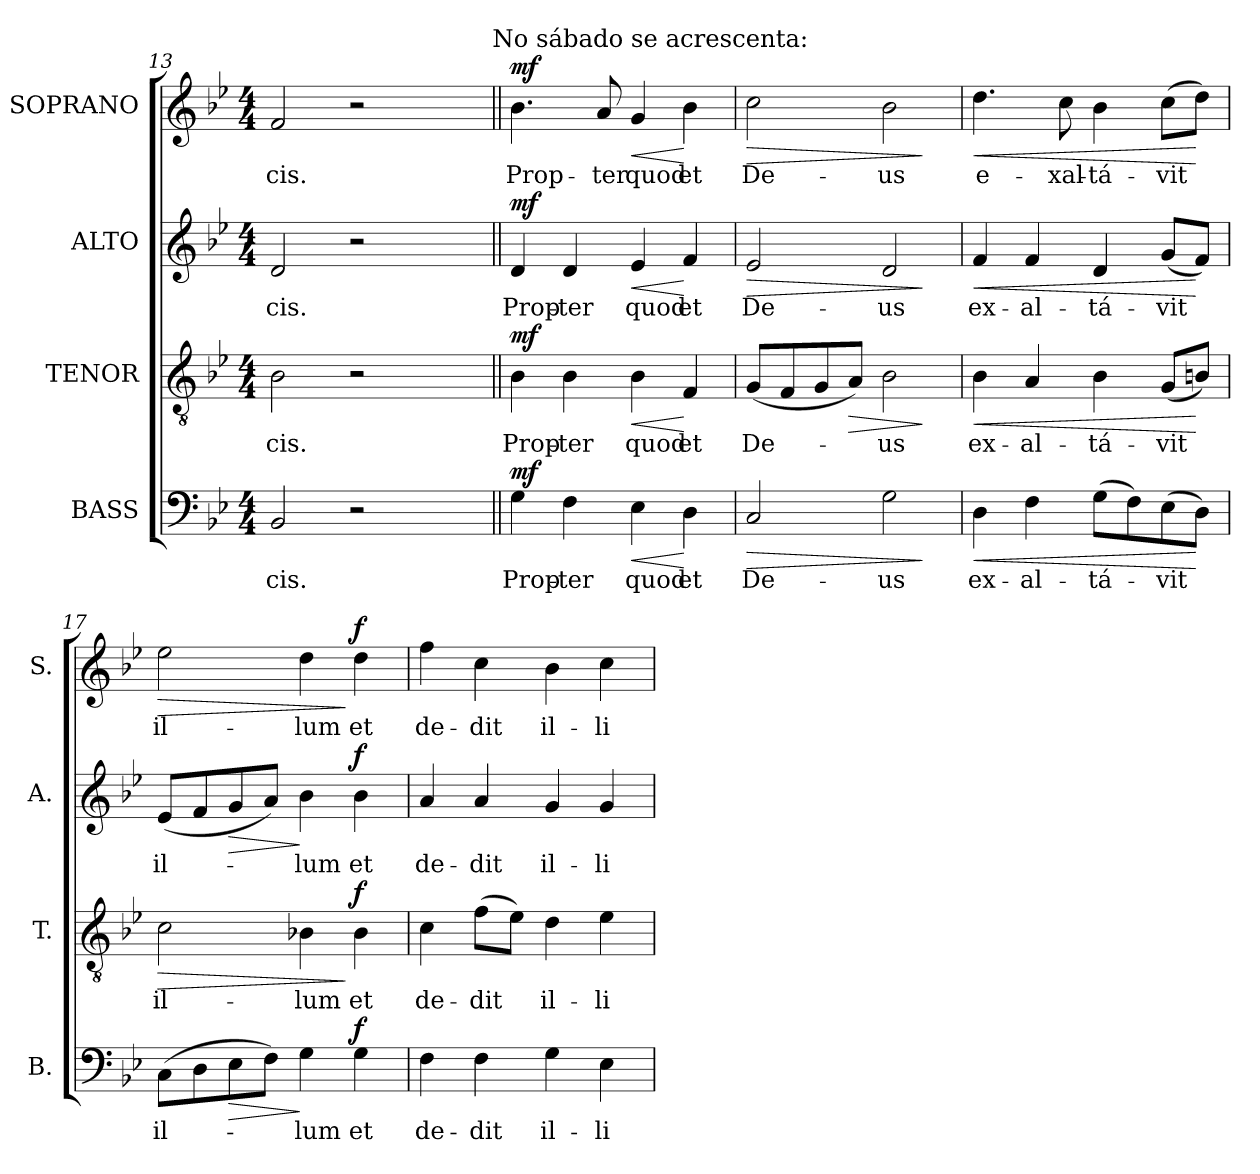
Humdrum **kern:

**kern	**text	**dynam	**kern	**text	**dynam	**kern	**text	**dynam	**kern	**text	**dynam
*part4	*part4	*part4	*part3	*part3	*part3	*part2	*part2	*part2	*part1	*part1	*part1
*staff4	*staff4	*staff4	*staff3	*staff3	*staff3	*staff2	*staff2	*staff2	*staff1	*staff1	*staff1
*I"BASS	*	*	*I"TENOR	*	*	*I"ALTO	*	*	*I"SOPRANO	*	*
*I'B.	*	*	*I'T.	*	*	*I'A.	*	*	*I'S.	*	*
*clefF4	*	*	*clefGv2	*	*	*clefG2	*	*	*clefG2	*	*
*	*	*	*ITrd7c12	*	*	*	*	*	*	*	*
*k[b-e-]	*	*	*k[b-e-]	*	*	*k[b-e-]	*	*	*k[b-e-]	*	*
*g:	*	*	*g:	*	*	*g:	*	*	*g:	*	*
*M4/4	*	*	*M4/4	*	*	*M4/4	*	*	*M4/4	*	*
=13	=13	=13	=13	=13	=13	=13	=13	=13	=13	=13	=13
!	!LO:LY:b:color=#000000	!	!	!	!	!	!	!	!	!	!
!	!	!	!	!LO:LY:b:color=#000000	!	!	!	!	!	!	!
!	!	!	!	!	!	!	!LO:LY:b:color=#000000	!	!	!	!
!	!	!	!	!	!	!	!	!	!	!LO:LY:b:color=#000000	!
*	*	*	*	*	*	*	*	*	*^	*	*
2BB-i/	-cis.	.	2BB-i\	-cis.	.	2di/	-cis.	.	2fi/	2ryy	-cis.	.
2r	.	.	2r	.	.	2r	.	.	2r	4ryy	.	.
.	.	.	.	.	.	.	.	.	.	8ryy	.	.
.	.	.	.	.	.	.	.	.	.	16ryy	.	.
.	.	.	.	.	.	.	.	.	.	32ryy	.	.
.	.	.	.	.	.	.	.	.	.	64ryy	.	.
.	.	.	.	.	.	.	.	.	.	128...ryy	.	.
!	!	!	!	!	!	!	!	!	!	!LO:TX:a:t=No sábado se acrescenta&colon;	!	!
.	.	.	.	.	.	.	.	.	.	1024ryy	.	.
*	*	*	*	*	*	*	*	*	*v	*v	*	*
=14||	=14||	=14||	=14||	=14||	=14||	=14||	=14||	=14||	=14||	=14||	=14||
*	*	*	*	*	*	*	*	*	*^	*	*
!	!LO:LY:b:color=#000000	!	!	!	!	!	!	!	!	!	!	!
*	*	*	*	*	*	*	*	*	*v	*v	*	*
*	*	*	*	*	*	*	*	*	*^	*	*
!	!	!	!	!LO:LY:b:color=#000000	!	!	!	!	!	!	!	!
*	*	*	*	*	*	*	*	*	*v	*v	*	*
*	*	*	*	*	*	*	*	*	*^	*	*
!	!	!	!	!	!	!	!LO:LY:b:color=#000000	!	!	!	!	!
*	*	*	*	*	*	*	*	*	*v	*v	*	*
*	*	*	*	*	*	*	*	*	*MM72	*	*
*	*	*	*	*	*	*	*	*	*^	*	*
!	!	!	!	!	!	!	!	!	!	!	!LO:LY:b:color=#000000	!
*	*	*	*	*	*	*	*	*	*v	*v	*	*
4Gi\	Prop-	mf	4BB-i\	Prop-	mf	4di/	Prop-	mf	4.b-i\	Prop-	mf
!	!LO:LY:b:color=#000000	!	!	!	!	!	!	!	!	!	!
!	!	!	!	!LO:LY:b:color=#000000	!	!	!	!	!	!	!
!	!	!	!	!	!	!	!LO:LY:b:color=#000000	!	!	!	!
4Fi\	-ter	.	4BB-i\	-ter	.	4di/	-ter	.	.	.	.
!	!	!	!	!	!	!	!	!	!	!LO:LY:b:color=#000000	!
.	.	.	.	.	.	.	.	.	8ai/	-ter	.
!	!LO:LY:b:color=#000000	!LO:HP:b	!	!	!	!	!	!	!	!	!
!	!	!	!	!LO:LY:b:color=#000000	!LO:HP:b	!	!	!	!	!	!
!	!	!	!	!	!	!	!LO:LY:b:color=#000000	!LO:HP:b	!	!	!
!	!	!	!	!	!	!	!	!	!	!LO:LY:b:color=#000000	!LO:HP:b
4E-i\	quod	<	4BB-i\	quod	<	4e-i/	quod	<	4gi/	quod	<
!	!LO:LY:b:color=#000000	!	!	!	!	!	!	!	!	!	!
!	!	!	!	!LO:LY:b:color=#000000	!	!	!	!	!	!	!
!	!	!	!	!	!	!	!LO:LY:b:color=#000000	!	!	!	!
!	!	!	!	!	!	!	!	!	!	!LO:LY:b:color=#000000	!
4Di\	et	[	4FFi/	et	[	4fi/	et	[	4b-i\	et	[
=15	=15	=15	=15	=15	=15	=15	=15	=15	=15	=15	=15
!	!LO:LY:b:color=#000000	!LO:HP:b	!	!	!	!	!	!	!	!	!
!	!	!	!	!LO:LY:b:color=#000000	!	!	!	!	!	!	!
!	!	!	!	!	!	!	!LO:LY:b:color=#000000	!LO:HP:b	!	!	!
!	!	!	!	!	!	!	!	!	!	!LO:LY:b:color=#000000	!LO:HP:b
2Ci/	De-	>	(8GGi/L	De-	.	2e-i/	De-	>	2cci\	De-	>
.	.	.	8FFi/	.	.	.	.	.	.	.	.
.	.	.	8GGi/	.	.	.	.	.	.	.	.
!	!	!	!	!	!LO:HP:b	!	!	!	!	!	!
.	.	.	8AAi/J)	.	>	.	.	.	.	.	.
!	!LO:LY:b:color=#000000	!	!	!	!	!	!	!	!	!	!
!	!	!	!	!LO:LY:b:color=#000000	!	!	!	!	!	!	!
!	!	!	!	!	!	!	!LO:LY:b:color=#000000	!	!	!	!
!	!	!	!	!	!	!	!	!	!	!LO:LY:b:color=#000000	!
2Gi\	-us	.	2BB-i\	-us	.	2di/	-us	.	2b-i\	-us	.
.	.	]	.	.	]	.	.	]	.	.	]
!!LO:LB:g=z
=16	=16	=16	=16	=16	=16	=16	=16	=16	=16	=16	=16
!	!LO:LY:b:color=#000000	!LO:HP:b	!	!	!	!	!	!	!	!	!
!	!	!	!	!LO:LY:b:color=#000000	!LO:HP:b	!	!	!	!	!	!
!	!	!	!	!	!	!	!LO:LY:b:color=#000000	!LO:HP:b	!	!	!
!	!	!	!	!	!	!	!	!	!	!LO:LY:b:color=#000000	!LO:HP:b
4Di\	ex-	<	4BB-i\	ex-	<	4fi/	ex-	<	4.ddi\	e-	<
!	!LO:LY:b:color=#000000	!	!	!	!	!	!	!	!	!	!
!	!	!	!	!LO:LY:b:color=#000000	!	!	!	!	!	!	!
!	!	!	!	!	!	!	!LO:LY:b:color=#000000	!	!	!	!
4Fi\	-al-	.	4AAi/	-al-	.	4fi/	-al-	.	.	.	.
!	!	!	!	!	!	!	!	!	!	!LO:LY:b:color=#000000	!
.	.	.	.	.	.	.	.	.	8cci\	-xal-	.
!	!LO:LY:b:color=#000000	!	!	!	!	!	!	!	!	!	!
!	!	!	!	!LO:LY:b:color=#000000	!	!	!	!	!	!	!
!	!	!	!	!	!	!	!LO:LY:b:color=#000000	!	!	!	!
!	!	!	!	!	!	!	!	!	!	!LO:LY:b:color=#000000	!
(8Gi\L	-tá-	.	4BB-i\	-tá-	.	4di/	-tá-	.	4b-i\	-tá-	.
8Fi\)	.	.	.	.	.	.	.	.	.	.	.
!	!LO:LY:b:color=#000000	!	!	!	!	!	!	!	!	!	!
!	!	!	!	!LO:LY:b:color=#000000	!	!	!	!	!	!	!
!	!	!	!	!	!	!	!LO:LY:b:color=#000000	!	!	!	!
!	!	!	!	!	!	!	!	!	!	!LO:LY:b:color=#000000	!
(8E-i\	-vit	.	(8GGi/L	-vit	.	(8gi/L	-vit	.	(8cci\L	-vit	.
8Di\J)	.	[	8BBni/J)	.	[	8fi/J)	.	[	8ddi\J)	.	[
=17	=17	=17	=17	=17	=17	=17	=17	=17	=17	=17	=17
!	!LO:LY:b:color=#000000	!	!	!	!	!	!	!	!	!	!
!	!	!	!	!LO:LY:b:color=#000000	!LO:HP:b	!	!	!	!	!	!
!	!	!	!	!	!	!	!LO:LY:b:color=#000000	!	!	!	!
!	!	!	!	!	!	!	!	!	!	!LO:LY:b:color=#000000	!LO:HP:b
(8Ci\L	il-	.	2Ci\	il-	>	(8e-i/L	il-	.	2ee-i\	il-	>
8Di\	.	.	.	.	.	8fi/	.	.	.	.	.
!	!	!LO:HP:b	!	!	!	!	!	!LO:HP:b	!	!	!
8E-i\	.	>	.	.	.	8gi/	.	>	.	.	.
8Fi\J)	.	.	.	.	.	8ai/J)	.	.	.	.	.
!	!LO:LY:b:color=#000000	!	!	!	!	!	!	!	!	!	!
!	!	!	!	!LO:LY:b:color=#000000	!	!	!	!	!	!	!
!	!	!	!	!	!	!	!LO:LY:b:color=#000000	!	!	!	!
!	!	!	!	!	!	!	!	!	!	!LO:LY:b:color=#000000	!
4Gi\	-lum	]	4BB-Xi\	-lum	.	4b-i\	-lum	]	4ddi\	-lum	.
!	!LO:LY:b:color=#000000	!	!	!	!	!	!	!	!	!	!
!	!	!	!	!LO:LY:b:color=#000000	!	!	!	!	!	!	!
!	!	!	!	!	!	!	!LO:LY:b:color=#000000	!	!	!	!
!	!	!	!	!	!	!	!	!	!	!LO:LY:b:color=#000000	!
4Gi\	et	f	4BB-i\	et	] f	4b-i\	et	f	4ddi\	et	] f
=18	=18	=18	=18	=18	=18	=18	=18	=18	=18	=18	=18
!	!LO:LY:b:color=#000000	!	!	!	!	!	!	!	!	!	!
!	!	!	!	!LO:LY:b:color=#000000	!	!	!	!	!	!	!
!	!	!	!	!	!	!	!LO:LY:b:color=#000000	!	!	!	!
!	!	!	!	!	!	!	!	!	!	!LO:LY:b:color=#000000	!
4Fi\	de-	.	4Ci\	de-	.	4ai/	de-	.	4ffi\	de-	.
!	!LO:LY:b:color=#000000	!	!	!	!	!	!	!	!	!	!
!	!	!	!	!LO:LY:b:color=#000000	!	!	!	!	!	!	!
!	!	!	!	!	!	!	!LO:LY:b:color=#000000	!	!	!	!
!	!	!	!	!	!	!	!	!	!	!LO:LY:b:color=#000000	!
4Fi\	-dit	.	(8Fi\L	-dit	.	4ai/	-dit	.	4cci\	-dit	.
.	.	.	8E-i\J)	.	.	.	.	.	.	.	.
!	!LO:LY:b:color=#000000	!	!	!	!	!	!	!	!	!	!
!	!	!	!	!LO:LY:b:color=#000000	!	!	!	!	!	!	!
!	!	!	!	!	!	!	!LO:LY:b:color=#000000	!	!	!	!
!	!	!	!	!	!	!	!	!	!	!LO:LY:b:color=#000000	!
4Gi\	il-	.	4Di\	il-	.	4gi/	il-	.	4b-i\	il-	.
!	!LO:LY:b:color=#000000	!	!	!	!	!	!	!	!	!	!
!	!	!	!	!LO:LY:b:color=#000000	!	!	!	!	!	!	!
!	!	!	!	!	!	!	!LO:LY:b:color=#000000	!	!	!	!
!	!	!	!	!	!	!	!	!	!	!LO:LY:b:color=#000000	!
4E-i\	-li	.	4E-i\	-li	.	4gi/	-li	.	4cci\	-li	.
=	=	=	=	=	=	=	=	=	=	=	=
*-	*-	*-	*-	*-	*-	*-	*-	*-	*-	*-	*-
